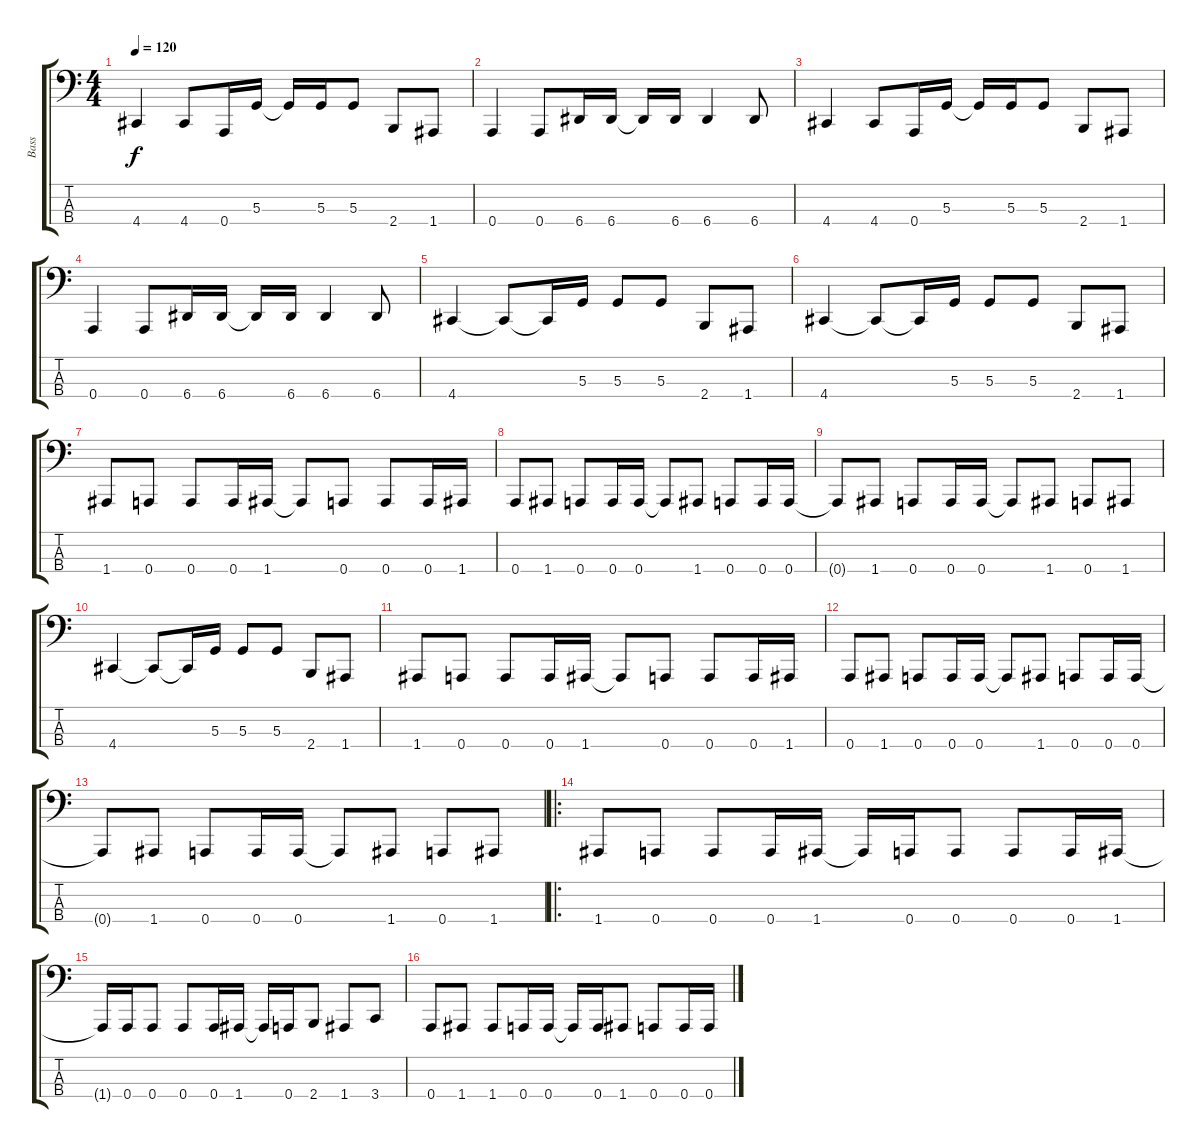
\track ("Bass" "Bass") {instrument electricbassfinger}
\staff {score tabs}
\tuning (C2 G1 D1 A0) {hide}
\ts (4 4)
\tempo 120
\clef f4
\ks c
4.4.4{dy f} 4.4.8 0.4.16 5.3.16 5.3{t}.16 5.3.16 5.3.8 2.4.8 1.4.8 |
0.4.4 0.4.8 6.4.16 6.4.16 6.4{t}.16 6.4.16 6.4.4 6.4.8 |
4.4.4 4.4.8 0.4.16 5.3.16 5.3{t}.16 5.3.16 5.3.8 2.4.8 1.4.8 |
0.4.4 0.4.8 6.4.16 6.4.16 6.4{t}.16 6.4.16 6.4.4 6.4.8 |
4.4.4 4.4{t}.8 4.4{t}.16 5.3.16 5.3.8 5.3.8 2.4.8 1.4.8 |
4.4.4 4.4{t}.8 4.4{t}.16 5.3.16 5.3.8 5.3.8 2.4.8 1.4.8 |
1.4.8 0.4.8 0.4.8 0.4.16 1.4.16 1.4{t}.8 0.4.8 0.4.8 0.4.16 1.4.16 |
0.4.8 1.4.8 0.4.8 0.4.16 0.4.16 0.4{t}.8 1.4.8 0.4.8 0.4.16 0.4.16 |
0.4{t}.8 1.4.8 0.4.8 0.4.16 0.4.16 0.4{t}.8 1.4.8 0.4.8 1.4.8 |
4.4.4 4.4{t}.8 4.4{t}.16 5.3.16 5.3.8 5.3.8 2.4.8 1.4.8 |
1.4.8 0.4.8 0.4.8 0.4.16 1.4.16 1.4{t}.8 0.4.8 0.4.8 0.4.16 1.4.16 |
0.4.8 1.4.8 0.4.8 0.4.16 0.4.16 0.4{t}.8 1.4.8 0.4.8 0.4.16 0.4.16 |
0.4{t}.8 1.4.8 0.4.8 0.4.16 0.4.16 0.4{t}.8 1.4.8 0.4.8 1.4.8 |
\ro
1.4.8 0.4.8 0.4.8 0.4.16 1.4.16 1.4{t}.16 0.4.16 0.4.8 0.4.8 0.4.16 1.4.16 |
1.4{t}.16 0.4.16 0.4.8 0.4.8 0.4.16 1.4.16 1.4{t}.16 0.4.16 2.4.8 1.4.8 3.4.8 |
0.4.8 1.4.8 1.4.8 0.4.16 0.4.16 0.4{t}.16 0.4.16 1.4.8 0.4.8 0.4.16 0.4.16
